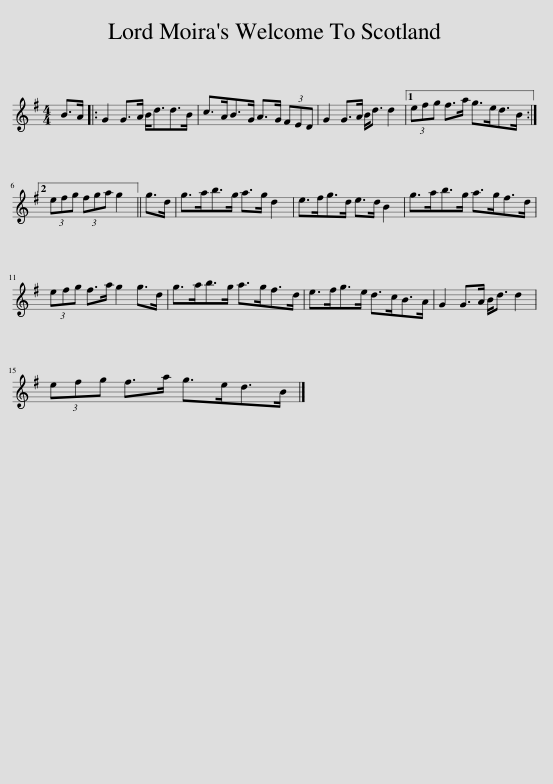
X:1
L:1/8
M:4/4
I:linebreak $
K:G
V:1 treble
V:1
 B>A |: G2 G>A B<dd>B | c>AB>G A>G (3FED | G2 G>A B<d d2 |1 (3efg f>a g>ed>B :|2$ %5
 (3efg (3fga g2 || g>d | g>ab>g a>g d2 | e>fg>d e>d B2 | g>ab>g a>gf>d |$ %10
 (3efg f>a g2 g>d | g>ab>g a>gf>d | e>fg>e d>cB>A | G2 G>A B<d d2 |$ (3efg f>a g>ed>B |] %15
